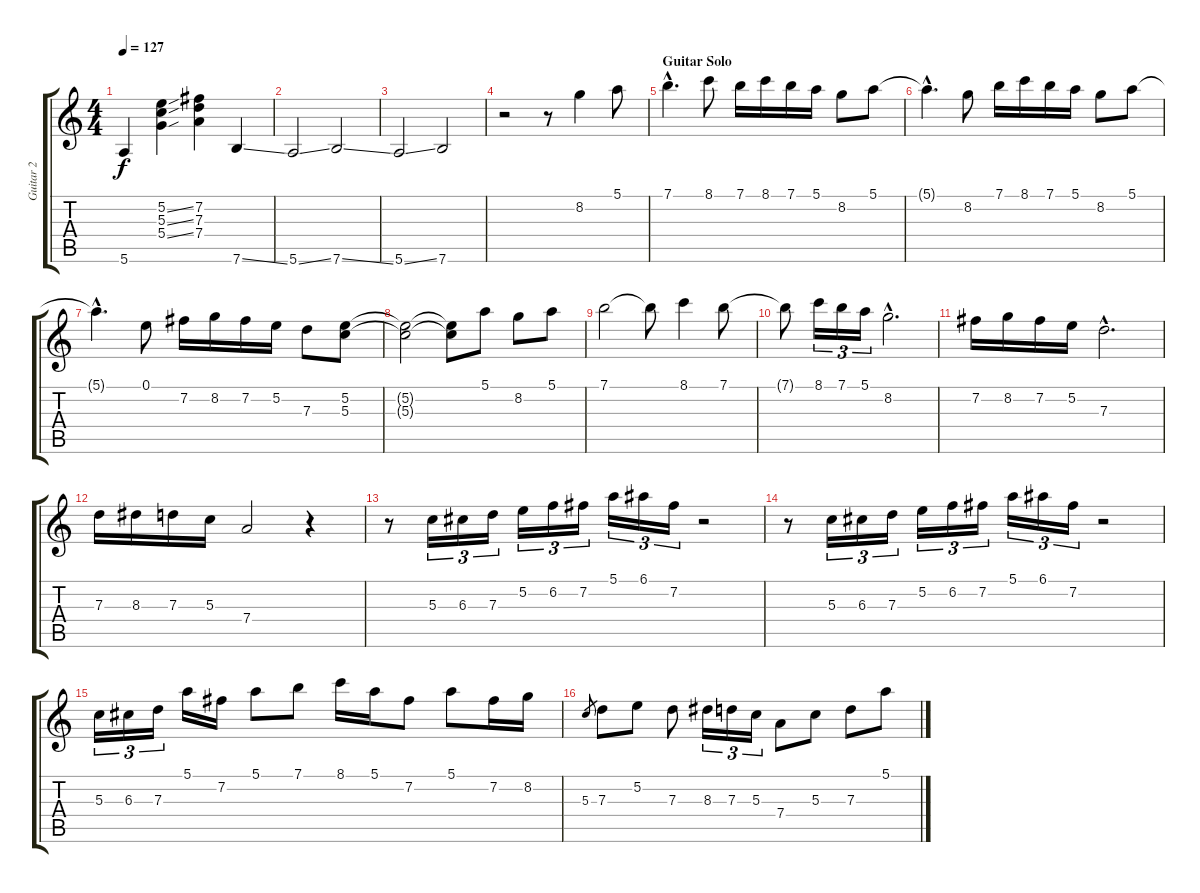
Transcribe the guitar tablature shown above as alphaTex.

\track ("Guitar 2" "Guitar 2") {instrument electricguitarjazz}
\staff {score tabs}
\tuning (E4 B3 G3 D3 A2 E2) {hide}
\ts (4 4)
\tempo 127
\clef g2
\ks c
5.6.4{dy f} (5.2{ss} 5.3{ss} 5.4{ss}).4 (7.2 7.3 7.4).4 7.6{ss}.4 |
5.6{ss}.2 7.6{ss}.2 |
5.6{ss}.2 7.6.2 |
r.2{instrument overdrivenguitar} r.8 8.2.4 5.1.8 |
\section ("" "Guitar Solo")
7.1{hac}.4{d} 8.1.8 7.1.16 8.1.16 7.1.16 5.1.16 8.2.8 5.1.8 |
5.1{hac t}.4{d} 8.2.8 7.1.16 8.1.16 7.1.16 5.1.16 8.2.8 5.1.8 |
5.1{hac t}.4{d} 0.1.8 7.2.16 8.2.16 7.2.16 5.2.16 7.3.8 (5.2 5.3).8 |
(5.2{t} 5.3{t}).2 (5.2{t} 5.3{t}).8 5.1.8 8.2.8 5.1.8 |
7.1.2 7.1{t}.8 8.1.4 7.1.8 |
7.1{t}.8 8.1.16{tu (3 2)} 7.1.16{tu (3 2)} 5.1.16{tu (3 2)} 8.2{hac}.2{d} |
7.2.16 8.2.16 7.2.16 5.2.16 7.3{hac}.2{d} |
7.3.16 8.3.16 7.3.16 5.3.16 7.4.2 r.4 |
r.8 5.3.16{tu (3 2)} 6.3.16{tu (3 2)} 7.3.16{tu (3 2)} 5.2.16{tu (3 2)} 6.2.16{tu (3 2)} 7.2.16{tu (3 2)} 5.1.16{tu (3 2)} 6.1.16{tu (3 2)} 7.2.16{tu (3 2)} r.2 |
r.8 5.3.16{tu (3 2)} 6.3.16{tu (3 2)} 7.3.16{tu (3 2)} 5.2.16{tu (3 2)} 6.2.16{tu (3 2)} 7.2.16{tu (3 2)} 5.1.16{tu (3 2)} 6.1.16{tu (3 2)} 7.2.16{tu (3 2)} r.2 |
5.3.16{tu (3 2)} 6.3.16{tu (3 2)} 7.3.16{tu (3 2)} 5.1.16 7.2.16 5.1.8 7.1.8 8.1.16 5.1.16 7.2.8 5.1.8 7.2.16 8.2.16 |
5.3.8{gr} 7.3.8 5.2.8 7.3.8 8.3.16{tu (3 2)} 7.3.16{tu (3 2)} 5.3.16{tu (3 2)} 7.4.8 5.3.8 7.3.8 5.1.8
